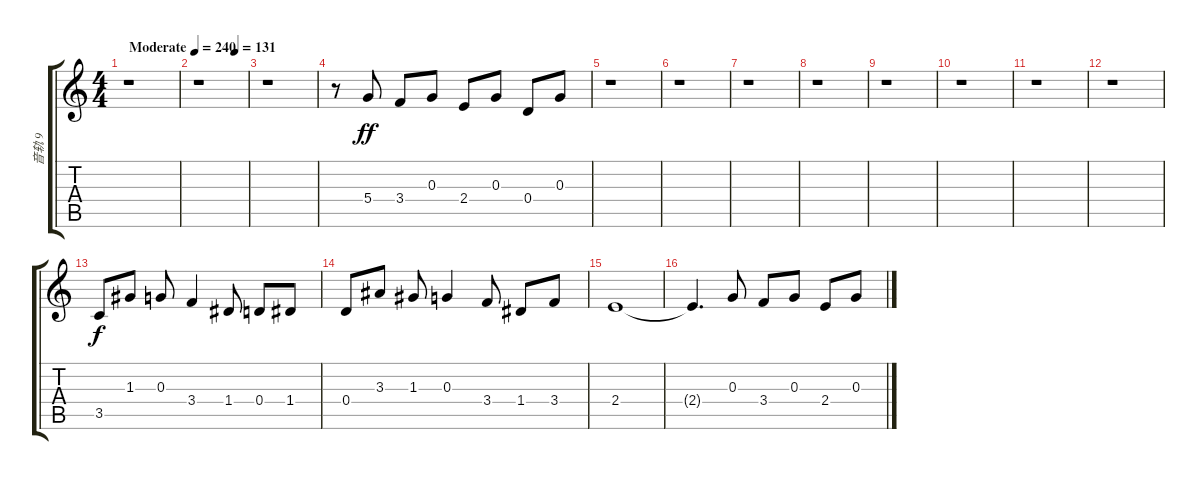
\track ("音轨 9" "音轨 9") {instrument electricguitarclean}
\staff {score tabs}
\tuning (E4 B3 G3 D3 A2 E2) {hide}
\ts (4 4)
\tempo (240 "Moderate")
\clef g2
\ks c
r.1{dy ff instrument electricguitarclean} |
\tempo (131 0.75)
r.1 |
r.1 |
r.8 5.4.8 3.4.8 0.3.8 2.4.8 0.3.8 0.4.8 0.3.8 |
r.1 |
r.1 |
r.1 |
r.1 |
r.1 |
r.1 |
r.1 |
r.1 |
3.5.8{dy f} 1.3.8 0.3.8 3.4.4 1.4.8 0.4.8 1.4.8 |
0.4.8 3.3.8 1.3.8 0.3.4 3.4.8 1.4.8 3.4.8 |
2.4.1 |
2.4{t}.4{d} 0.3.8 3.4.8 0.3.8 2.4.8 0.3.8
